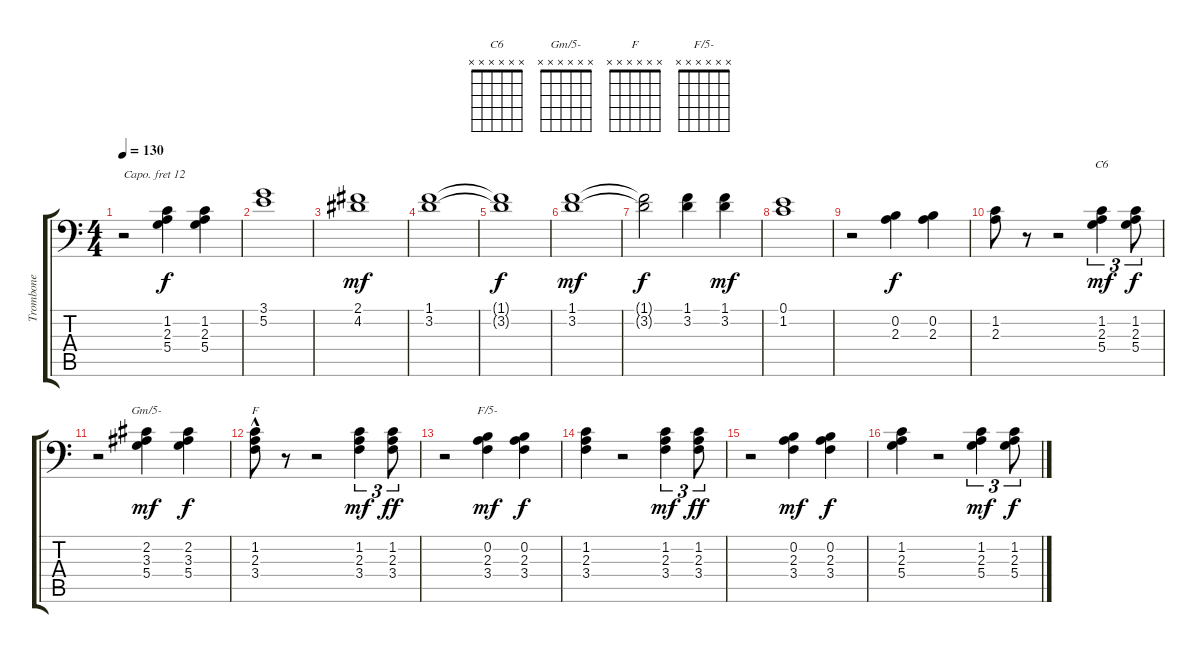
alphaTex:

\track ("Trombone" "Trombone") {instrument trombone}
\staff {score tabs}
\capo 12
\tuning (E3 B2 G2 D2 A1 E1) {hide}
\chord ("C6" x x x x x x) {firstfret 0}
\chord ("Gm/5-" x x x x x x) {firstfret 0}
\chord ("F" x x x x x x) {firstfret 0}
\chord ("F/5-" x x x x x x) {firstfret 0}
\ts (4 4)
\tempo 130
\clef f4
\ks c
r.2{dy f} (1.2 2.3 5.4).4 (1.2 2.3 5.4).4 |
(3.1 5.2).1 |
(2.1 4.2).1{dy mf} |
(1.1 3.2).1 |
(1.1{t} 3.2{t}).1{dy f} |
(1.1 3.2).1{dy mf} |
(1.1{t} 3.2{t}).2{dy f} (1.1 3.2).4 (1.1 3.2).4{dy mf} |
(0.1 1.2).1 |
r.2 (0.2 2.3).4{dy f} (0.2 2.3).4 |
(1.2 2.3).8 r.8 r.2 (1.2 2.3 5.4).4{tu (3 2) ch "C6" dy mf} (1.2 2.3 5.4).8{tu (3 2) dy f} |
r.2 (2.2 3.3 5.4).4{ch "Gm/5-" dy mf} (2.2 3.3 5.4).4{dy f} |
(1.2 2.3 3.4{hac}).8{ch "F"} r.8 r.2 (1.2 2.3 3.4).4{tu (3 2) dy mf} (1.2 2.3 3.4).8{tu (3 2) dy ff} |
r.2 (0.2 2.3 3.4).4{ch "F/5-" dy mf} (0.2 2.3 3.4).4{dy f} |
(1.2 2.3 3.4).4 r.2 (1.2 2.3 3.4).4{tu (3 2) dy mf} (1.2 2.3 3.4).8{tu (3 2) dy ff} |
r.2 (0.2 2.3 3.4).4{dy mf} (0.2 2.3 3.4).4{dy f} |
(1.2 2.3 5.4).4 r.2 (1.2 2.3 5.4).4{tu (3 2) dy mf} (1.2 2.3 5.4).8{tu (3 2) dy f}
